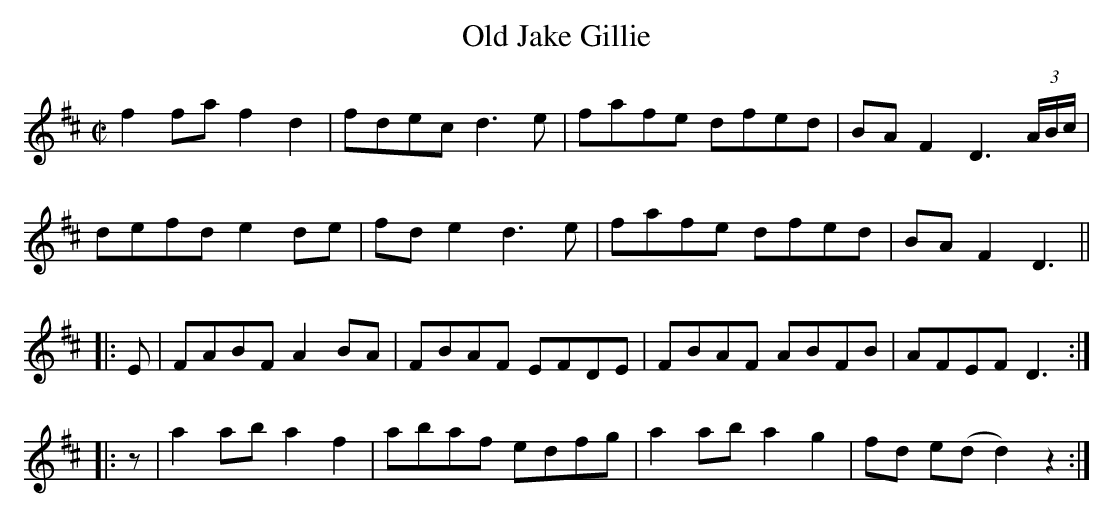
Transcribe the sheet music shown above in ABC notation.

X:1
T:Old Jake Gillie
L:1/8
M:C|
K:D
f2 fa f2d2|fdec d3e|fafe dfed|BA F2 D3 (3A/B/c/|
defd e2 de|fd e2 d3e|fafe dfed|BA F2 D3||
|:E|FABF A2 BA|FBAF EFDE|FBAF ABFB|AFEF D3:|
|:z|a2 ab a2f2|abaf edfg|a2ab a2g2|fd e(d d2)z2:|
